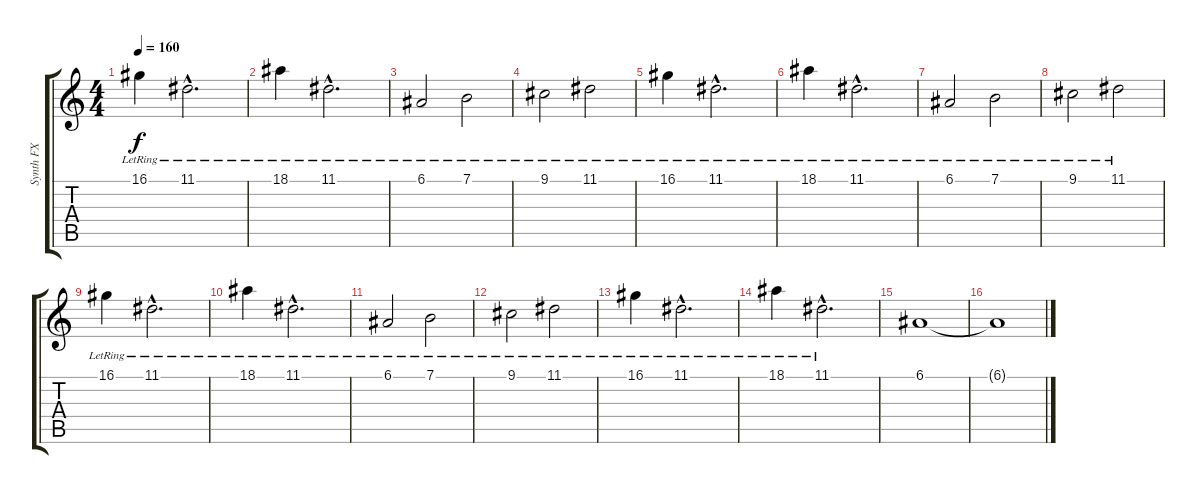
\track ("Synth FX" "Synth FX") {instrument fx5brightness}
\staff {score tabs}
\tuning (E4 B3 G3 D3 A2 E2) {hide}
\ts (4 4)
\tempo 160
\clef g2
\ks c
16.1{lr}.4{dy f} 11.1{hac lr}.2{d} |
18.1{lr}.4 11.1{hac lr}.2{d} |
6.1{lr}.2 7.1{lr}.2 |
9.1{lr}.2 11.1{lr}.2 |
16.1{lr}.4 11.1{hac lr}.2{d} |
18.1{lr}.4 11.1{hac lr}.2{d} |
6.1{lr}.2 7.1{lr}.2 |
9.1{lr}.2 11.1{lr}.2 |
16.1{lr}.4 11.1{hac lr}.2{d} |
18.1{lr}.4 11.1{hac lr}.2{d} |
6.1{lr}.2 7.1{lr}.2 |
9.1{lr}.2 11.1{lr}.2 |
16.1{lr}.4 11.1{hac lr}.2{d} |
18.1{lr}.4 11.1{hac lr}.2{d} |
6.1.1 |
6.1{t}.1
